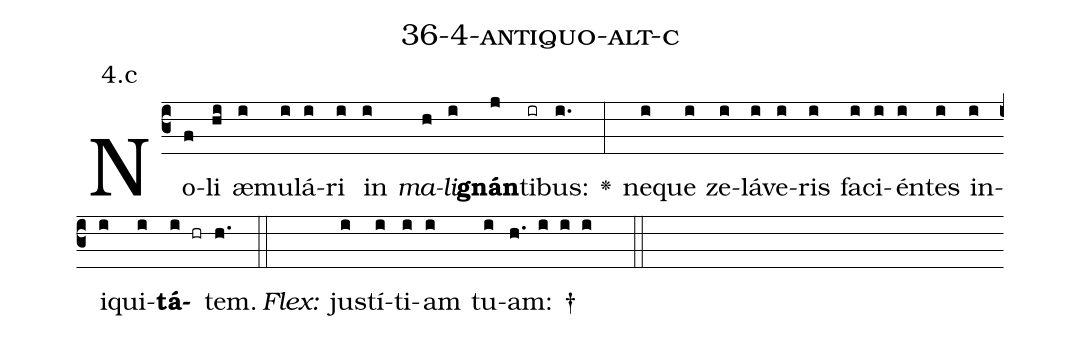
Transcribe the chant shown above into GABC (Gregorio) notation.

name: 36-4-antiquo-alt-c;
annotation: 4.c;
%%
(c3)No(f)li(hi) æ(i)mu(i)lá(i)ri(i) in(i) <i>ma</i>(h)<i>li</i>(i)<b>gnán</b>(j)ti(ir)bus:(i.) <v>\greheightstar</v>(:) ne(i)que(i) ze(i)lá(i)ve(i)ris(i) fa(i)ci(i)én(i)tes(i) in(i)i(i)qui(i)<b>tá</b>(i hr)tem.(h.) (::)
<i>Flex:</i>()  jus(i)tí(i)ti(i)am(i) tu(i)am: †(h. i i i  ::)

%E(i) u(i) o(i) u(i) a(i) e.(h.) (::)
